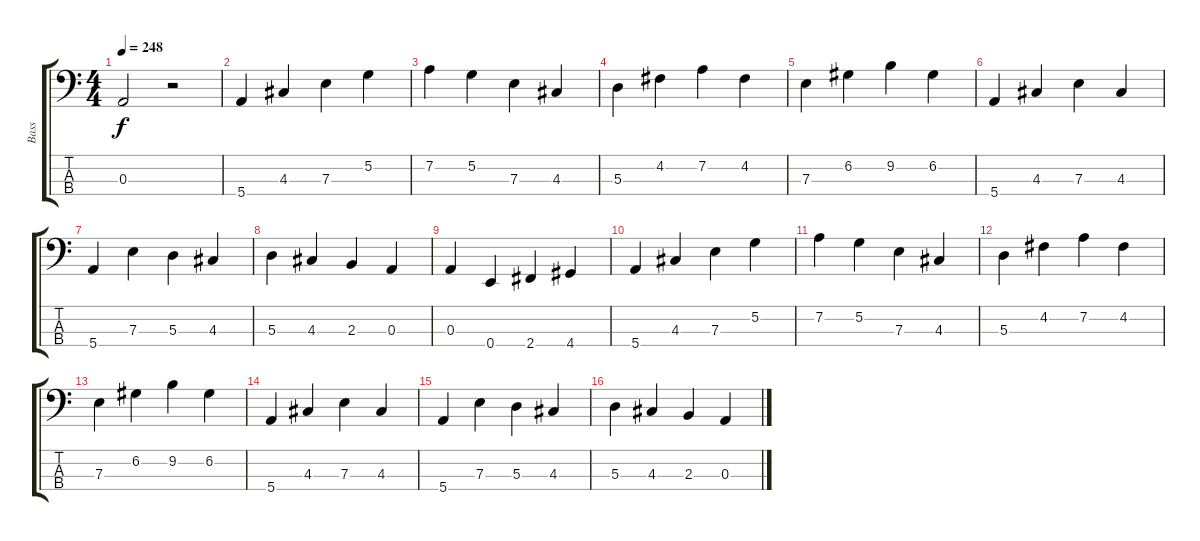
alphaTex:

\track ("Bass" "Bass") {instrument electricbassfinger}
\staff {score tabs}
\tuning (G2 D2 A1 E1) {hide}
\ts (4 4)
\tempo 248
\clef f4
\ks c
0.3{t}.2{dy f} r.2 |
5.4.4 4.3.4 7.3.4 5.2.4 |
7.2.4 5.2.4 7.3.4 4.3.4 |
5.3.4 4.2.4 7.2.4 4.2.4 |
7.3.4 6.2.4 9.2.4 6.2.4 |
5.4.4 4.3.4 7.3.4 4.3.4 |
5.4.4 7.3.4 5.3.4 4.3.4 |
5.3.4 4.3.4 2.3.4 0.3.4 |
0.3.4 0.4.4 2.4.4 4.4.4 |
5.4.4 4.3.4 7.3.4 5.2.4 |
7.2.4 5.2.4 7.3.4 4.3.4 |
5.3.4 4.2.4 7.2.4 4.2.4 |
7.3.4 6.2.4 9.2.4 6.2.4 |
5.4.4 4.3.4 7.3.4 4.3.4 |
5.4.4 7.3.4 5.3.4 4.3.4 |
5.3.4 4.3.4 2.3.4 0.3.4
